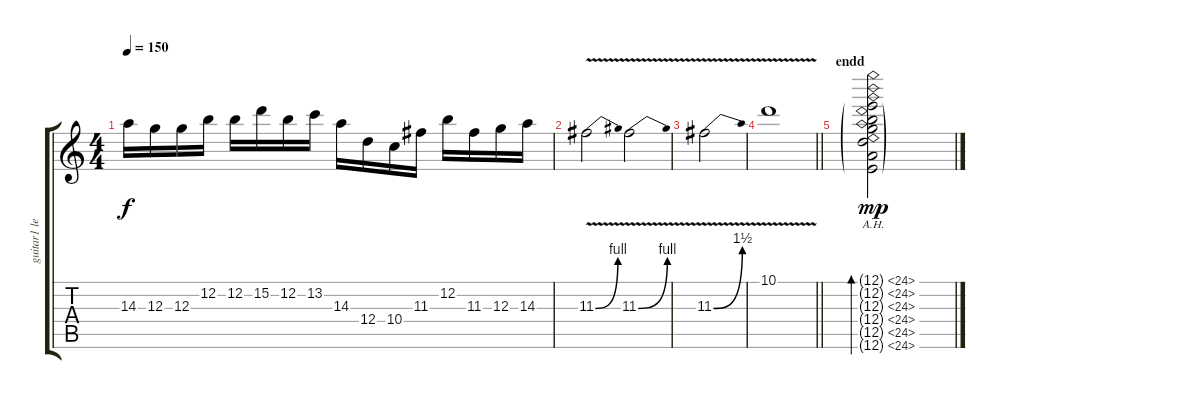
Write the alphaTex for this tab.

\track ("guitar1 lead" "guitar1 le") {instrument acousticguitarsteel}
\staff {score tabs}
\tuning (E4 B3 G3 D3 A2 E2) {hide}
\ts (4 4)
\tempo 150
\clef g2
\ks c
14.3.16{dy f} 12.3.16 12.3.16 12.2.16 12.2.16 15.2.16 12.2.16 13.2.16 14.3.16 12.4.16 10.4.16 11.3.16 12.2.16 11.3.16 12.3.16 14.3.16 |
11.3{be (bend 0 0 60 4) v}.2 11.3{be (bend 0 0 60 4) v}.2 |
11.3{be (bend 0 0 60 6) v}.2 |
\barLineRight lightlight
10.1{v}.1 |
\section ("" "endd")
(12.1{ah 12 g} 12.2{ah 12 g} 12.3{ah 12 g} 12.4{ah 12 g} 12.5{ah 12 g} 12.6{ah 12 g}).2{bd 60 dy mp}
